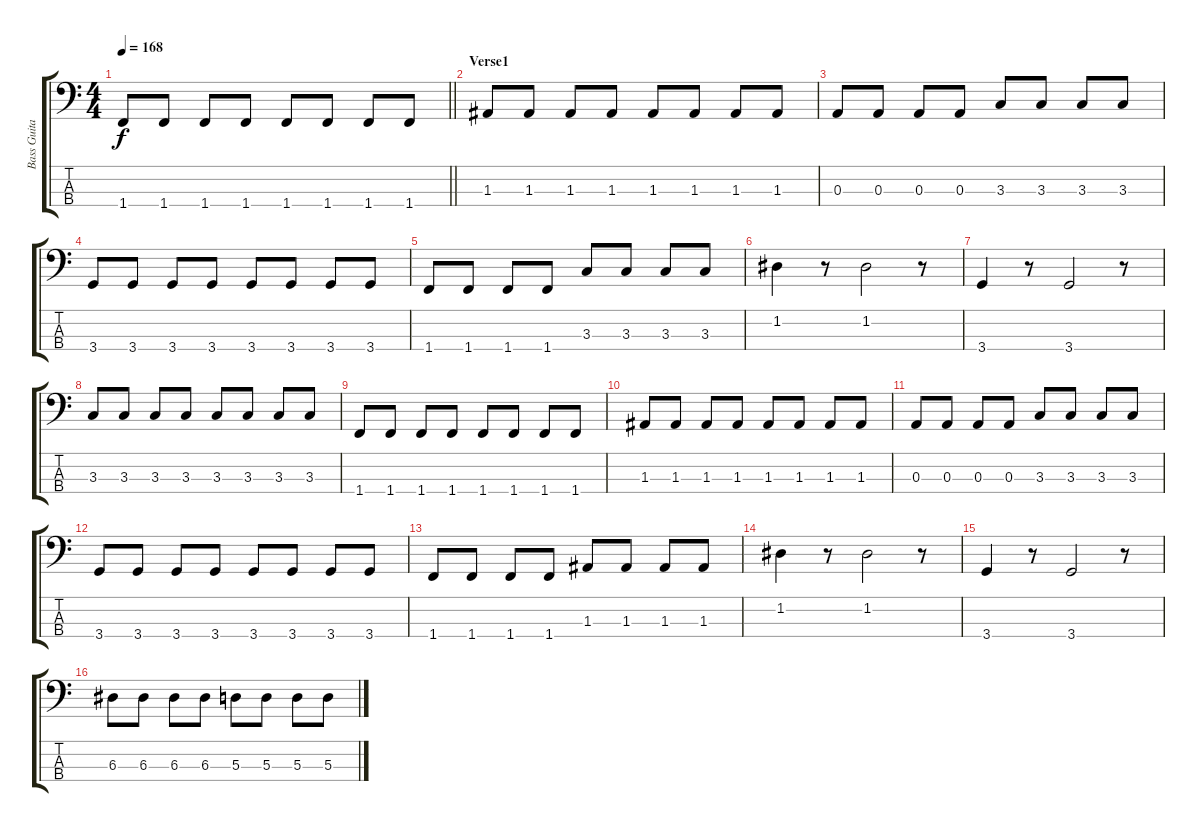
\track ("Bass Guitar" "Bass Guita") {instrument electricbassfinger}
\staff {score tabs}
\tuning (G2 D2 A1 E1) {hide}
\ts (4 4)
\tempo 168
\clef f4
\barLineRight lightlight
\ks c
1.4.8{dy f} 1.4.8 1.4.8 1.4.8 1.4.8 1.4.8 1.4.8 1.4.8 |
\section ("" "Verse1")
1.3.8 1.3.8 1.3.8 1.3.8 1.3.8 1.3.8 1.3.8 1.3.8 |
0.3.8 0.3.8 0.3.8 0.3.8 3.3.8 3.3.8 3.3.8 3.3.8 |
3.4.8 3.4.8 3.4.8 3.4.8 3.4.8 3.4.8 3.4.8 3.4.8 |
1.4.8 1.4.8 1.4.8 1.4.8 3.3.8 3.3.8 3.3.8 3.3.8 |
1.2.4 r.8 1.2.2 r.8 |
3.4.4 r.8 3.4.2 r.8 |
3.3.8 3.3.8 3.3.8 3.3.8 3.3.8 3.3.8 3.3.8 3.3.8 |
1.4.8 1.4.8 1.4.8 1.4.8 1.4.8 1.4.8 1.4.8 1.4.8 |
1.3.8 1.3.8 1.3.8 1.3.8 1.3.8 1.3.8 1.3.8 1.3.8 |
0.3.8 0.3.8 0.3.8 0.3.8 3.3.8 3.3.8 3.3.8 3.3.8 |
3.4.8 3.4.8 3.4.8 3.4.8 3.4.8 3.4.8 3.4.8 3.4.8 |
1.4.8 1.4.8 1.4.8 1.4.8 1.3.8 1.3.8 1.3.8 1.3.8 |
1.2.4 r.8 1.2.2 r.8 |
3.4.4 r.8 3.4.2 r.8 |
6.3.8 6.3.8 6.3.8 6.3.8 5.3.8 5.3.8 5.3.8 5.3.8
